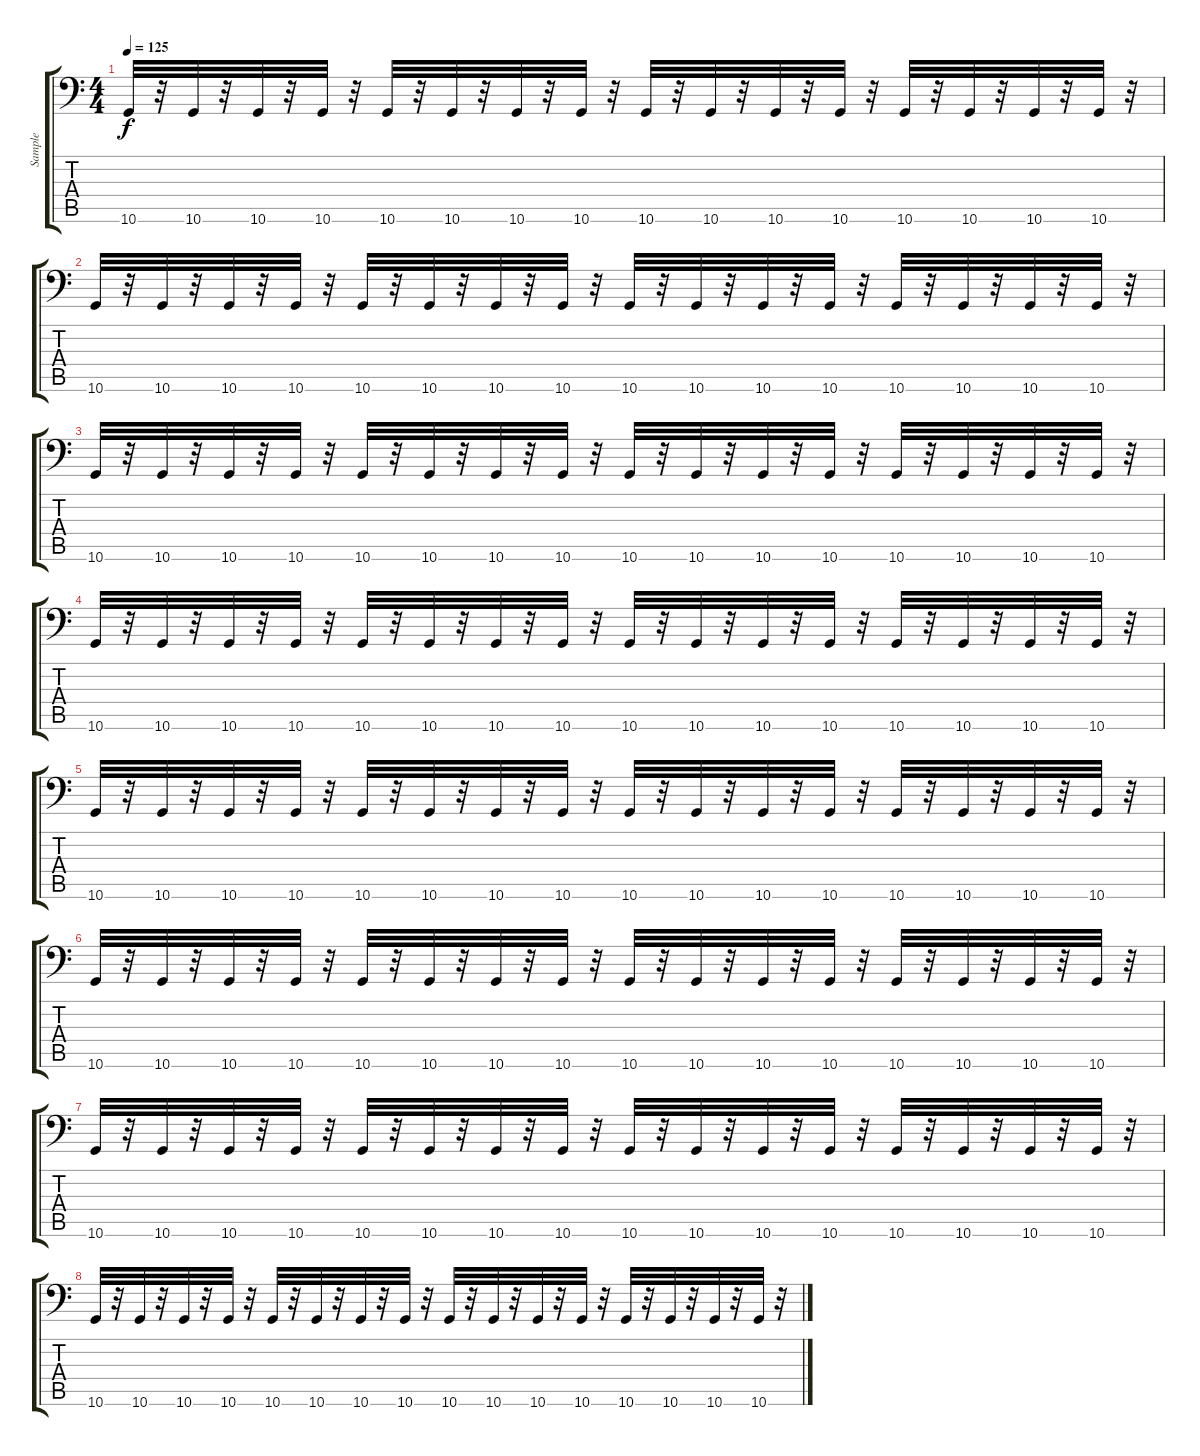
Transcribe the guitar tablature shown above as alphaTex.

\track ("Sample" "Sample") {instrument lead2sawtooth}
\staff {score tabs}
\tuning (B3 Gb3 D3 A2 E2 A1) {hide}
\ts (4 4)
\section ("" "")
\tempo 125
\clef f4
\ks c
10.6.32{dy f volume 13} r.32 10.6.32 r.32 10.6.32 r.32 10.6.32 r.32 10.6.32 r.32 10.6.32 r.32 10.6.32 r.32 10.6.32 r.32 10.6.32 r.32 10.6.32 r.32 10.6.32 r.32 10.6.32 r.32 10.6.32 r.32 10.6.32 r.32 10.6.32 r.32 10.6.32 r.32 |
10.6.32 r.32 10.6.32 r.32 10.6.32 r.32 10.6.32 r.32 10.6.32 r.32 10.6.32 r.32 10.6.32 r.32 10.6.32 r.32 10.6.32 r.32 10.6.32 r.32 10.6.32 r.32 10.6.32 r.32 10.6.32 r.32 10.6.32 r.32 10.6.32 r.32 10.6.32 r.32 |
10.6.32 r.32 10.6.32 r.32 10.6.32 r.32 10.6.32 r.32 10.6.32 r.32 10.6.32 r.32 10.6.32 r.32 10.6.32 r.32 10.6.32 r.32 10.6.32 r.32 10.6.32 r.32 10.6.32 r.32 10.6.32 r.32 10.6.32 r.32 10.6.32 r.32 10.6.32 r.32 |
10.6.32 r.32 10.6.32 r.32 10.6.32 r.32 10.6.32 r.32 10.6.32 r.32 10.6.32 r.32 10.6.32 r.32 10.6.32 r.32 10.6.32 r.32 10.6.32 r.32 10.6.32 r.32 10.6.32 r.32 10.6.32 r.32 10.6.32 r.32 10.6.32 r.32 10.6.32 r.32 |
10.6.32 r.32 10.6.32 r.32 10.6.32 r.32 10.6.32 r.32 10.6.32 r.32 10.6.32 r.32 10.6.32 r.32 10.6.32 r.32 10.6.32 r.32 10.6.32 r.32 10.6.32 r.32 10.6.32 r.32 10.6.32 r.32 10.6.32 r.32 10.6.32 r.32 10.6.32 r.32 |
10.6.32 r.32 10.6.32 r.32 10.6.32 r.32 10.6.32 r.32 10.6.32 r.32 10.6.32 r.32 10.6.32 r.32 10.6.32 r.32 10.6.32 r.32 10.6.32 r.32 10.6.32 r.32 10.6.32 r.32 10.6.32 r.32 10.6.32 r.32 10.6.32 r.32 10.6.32 r.32 |
10.6.32 r.32 10.6.32 r.32 10.6.32 r.32 10.6.32 r.32 10.6.32 r.32 10.6.32 r.32 10.6.32 r.32 10.6.32 r.32 10.6.32 r.32 10.6.32 r.32 10.6.32 r.32 10.6.32 r.32 10.6.32 r.32 10.6.32 r.32 10.6.32 r.32 10.6.32 r.32 |
10.6.32 r.32 10.6.32 r.32 10.6.32 r.32 10.6.32 r.32 10.6.32 r.32 10.6.32 r.32 10.6.32 r.32 10.6.32 r.32 10.6.32 r.32 10.6.32 r.32 10.6.32 r.32 10.6.32 r.32 10.6.32 r.32 10.6.32 r.32 10.6.32 r.32 10.6.32 r.32
